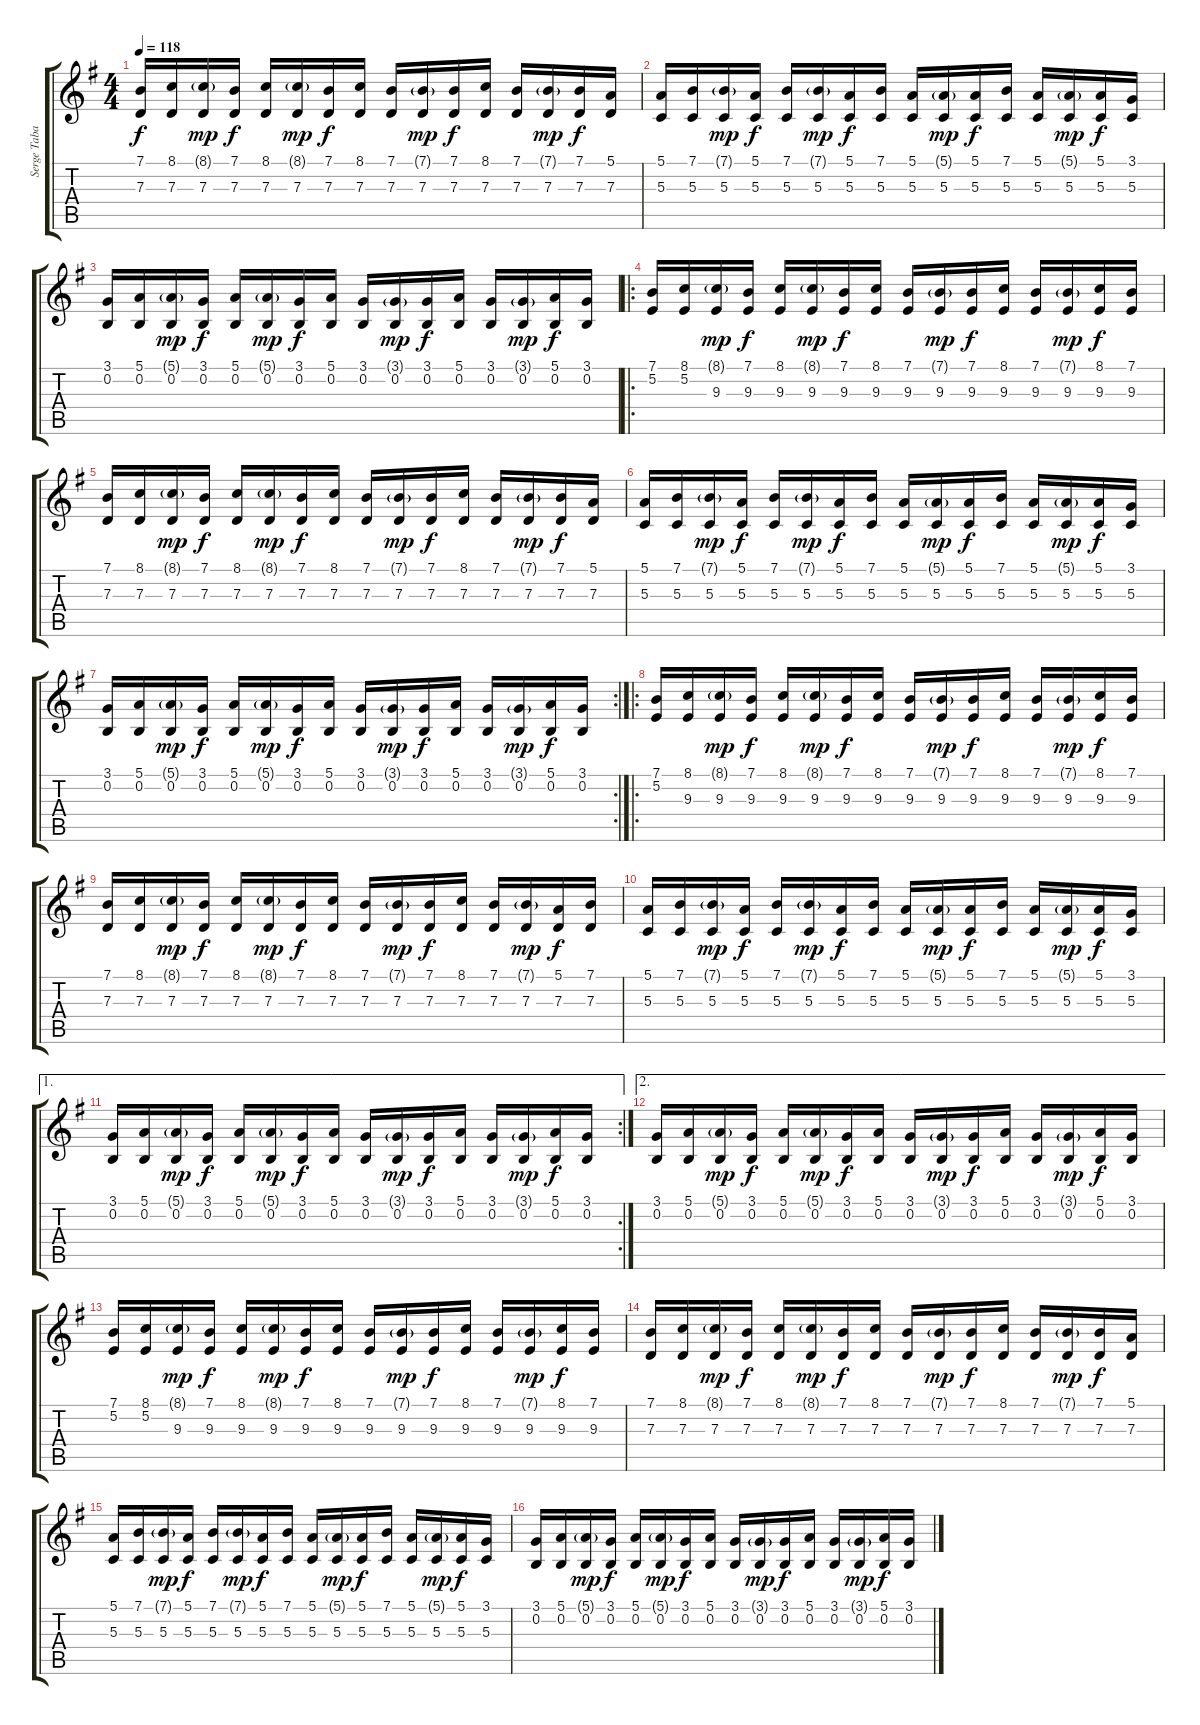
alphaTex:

\track ("Serge Tabachnikov Guitar Loop " "Serge Taba") {instrument brightacousticpiano}
\staff {score tabs}
\tuning (E4 B3 G3 D3 A2 E2) {hide}
\ts (4 4)
\tempo 118
\clef g2
\ks eminor
(7.1 7.3).16{dy f} (8.1 7.3).16 (8.1{g} 7.3).16{dy mp} (7.1 7.3).16{dy f} (8.1 7.3).16 (8.1{g} 7.3).16{dy mp} (7.1 7.3).16{dy f} (8.1 7.3).16 (7.1 7.3).16 (7.1{g} 7.3).16{dy mp} (7.1 7.3).16{dy f} (8.1 7.3).16 (7.1 7.3).16 (7.1{g} 7.3).16{dy mp} (7.1 7.3).16{dy f} (5.1 7.3).16 |
(5.1 5.3).16 (7.1 5.3).16 (7.1{g} 5.3).16{dy mp} (5.1 5.3).16{dy f} (7.1 5.3).16 (7.1{g} 5.3).16{dy mp} (5.1 5.3).16{dy f} (7.1 5.3).16 (5.1 5.3).16 (5.1{g} 5.3).16{dy mp} (5.1 5.3).16{dy f} (7.1 5.3).16 (5.1 5.3).16 (5.1{g} 5.3).16{dy mp} (5.1 5.3).16{dy f} (3.1 5.3).16 |
(3.1 0.2).16 (5.1 0.2).16 (5.1{g} 0.2).16{dy mp} (3.1 0.2).16{dy f} (5.1 0.2).16 (5.1{g} 0.2).16{dy mp} (3.1 0.2).16{dy f} (5.1 0.2).16 (3.1 0.2).16 (3.1{g} 0.2).16{dy mp} (3.1 0.2).16{dy f} (5.1 0.2).16 (3.1 0.2).16 (3.1{g} 0.2).16{dy mp} (5.1 0.2).16{dy f} (3.1 0.2).16 |
\ro
(7.1 5.2).16{volume 16} (8.1 5.2).16 (8.1{g} 9.3).16{dy mp} (7.1 9.3).16{dy f} (8.1 9.3).16 (8.1{g} 9.3).16{dy mp} (7.1 9.3).16{dy f} (8.1 9.3).16 (7.1 9.3).16 (7.1{g} 9.3).16{dy mp} (7.1 9.3).16{dy f} (8.1 9.3).16 (7.1 9.3).16 (7.1{g} 9.3).16{dy mp} (8.1 9.3).16{dy f} (7.1 9.3).16 |
(7.1 7.3).16 (8.1 7.3).16 (8.1{g} 7.3).16{dy mp} (7.1 7.3).16{dy f} (8.1 7.3).16 (8.1{g} 7.3).16{dy mp} (7.1 7.3).16{dy f} (8.1 7.3).16 (7.1 7.3).16 (7.1{g} 7.3).16{dy mp} (7.1 7.3).16{dy f} (8.1 7.3).16 (7.1 7.3).16 (7.1{g} 7.3).16{dy mp} (7.1 7.3).16{dy f} (5.1 7.3).16 |
(5.1 5.3).16 (7.1 5.3).16 (7.1{g} 5.3).16{dy mp} (5.1 5.3).16{dy f} (7.1 5.3).16 (7.1{g} 5.3).16{dy mp} (5.1 5.3).16{dy f} (7.1 5.3).16 (5.1 5.3).16 (5.1{g} 5.3).16{dy mp} (5.1 5.3).16{dy f} (7.1 5.3).16 (5.1 5.3).16 (5.1{g} 5.3).16{dy mp} (5.1 5.3).16{dy f} (3.1 5.3).16 |
\rc 2
(3.1 0.2).16 (5.1 0.2).16 (5.1{g} 0.2).16{dy mp} (3.1 0.2).16{dy f} (5.1 0.2).16 (5.1{g} 0.2).16{dy mp} (3.1 0.2).16{dy f} (5.1 0.2).16 (3.1 0.2).16 (3.1{g} 0.2).16{dy mp} (3.1 0.2).16{dy f} (5.1 0.2).16 (3.1 0.2).16 (3.1{g} 0.2).16{dy mp} (5.1 0.2).16{dy f} (3.1 0.2).16 |
\ro
(7.1 5.2).16 (8.1 9.3).16 (8.1{g} 9.3).16{dy mp} (7.1 9.3).16{dy f} (8.1 9.3).16 (8.1{g} 9.3).16{dy mp} (7.1 9.3).16{dy f} (8.1 9.3).16 (7.1 9.3).16 (7.1{g} 9.3).16{dy mp} (7.1 9.3).16{dy f} (8.1 9.3).16 (7.1 9.3).16 (7.1{g} 9.3).16{dy mp} (8.1 9.3).16{dy f} (7.1 9.3).16 |
(7.1 7.3).16 (8.1 7.3).16 (8.1{g} 7.3).16{dy mp} (7.1 7.3).16{dy f} (8.1 7.3).16 (8.1{g} 7.3).16{dy mp} (7.1 7.3).16{dy f} (8.1 7.3).16 (7.1 7.3).16 (7.1{g} 7.3).16{dy mp} (7.1 7.3).16{dy f} (8.1 7.3).16 (7.1 7.3).16 (7.1{g} 7.3).16{dy mp} (5.1 7.3).16{dy f} (7.1 7.3).16 |
(5.1 5.3).16 (7.1 5.3).16 (7.1{g} 5.3).16{dy mp} (5.1 5.3).16{dy f} (7.1 5.3).16 (7.1{g} 5.3).16{dy mp} (5.1 5.3).16{dy f} (7.1 5.3).16 (5.1 5.3).16 (5.1{g} 5.3).16{dy mp} (5.1 5.3).16{dy f} (7.1 5.3).16 (5.1 5.3).16 (5.1{g} 5.3).16{dy mp} (5.1 5.3).16{dy f} (3.1 5.3).16 |
\ae 1
\rc 2
(3.1 0.2).16 (5.1 0.2).16 (5.1{g} 0.2).16{dy mp} (3.1 0.2).16{dy f} (5.1 0.2).16 (5.1{g} 0.2).16{dy mp} (3.1 0.2).16{dy f} (5.1 0.2).16 (3.1 0.2).16 (3.1{g} 0.2).16{dy mp} (3.1 0.2).16{dy f} (5.1 0.2).16 (3.1 0.2).16 (3.1{g} 0.2).16{dy mp} (5.1 0.2).16{dy f} (3.1 0.2).16 |
\ae 2
(3.1 0.2).16 (5.1 0.2).16 (5.1{g} 0.2).16{dy mp} (3.1 0.2).16{dy f} (5.1 0.2).16 (5.1{g} 0.2).16{dy mp} (3.1 0.2).16{dy f} (5.1 0.2).16 (3.1 0.2).16 (3.1{g} 0.2).16{dy mp} (3.1 0.2).16{dy f} (5.1 0.2).16 (3.1 0.2).16 (3.1{g} 0.2).16{dy mp} (5.1 0.2).16{dy f} (3.1 0.2).16 |
(7.1 5.2).16{volume 9} (8.1 5.2).16 (8.1{g} 9.3).16{dy mp} (7.1 9.3).16{dy f} (8.1 9.3).16 (8.1{g} 9.3).16{dy mp} (7.1 9.3).16{dy f} (8.1 9.3).16 (7.1 9.3).16 (7.1{g} 9.3).16{dy mp} (7.1 9.3).16{dy f} (8.1 9.3).16 (7.1 9.3).16 (7.1{g} 9.3).16{dy mp} (8.1 9.3).16{dy f} (7.1 9.3).16 |
(7.1 7.3).16 (8.1 7.3).16 (8.1{g} 7.3).16{dy mp} (7.1 7.3).16{dy f} (8.1 7.3).16 (8.1{g} 7.3).16{dy mp} (7.1 7.3).16{dy f} (8.1 7.3).16 (7.1 7.3).16 (7.1{g} 7.3).16{dy mp} (7.1 7.3).16{dy f} (8.1 7.3).16 (7.1 7.3).16 (7.1{g} 7.3).16{dy mp} (7.1 7.3).16{dy f} (5.1 7.3).16 |
(5.1 5.3).16 (7.1 5.3).16 (7.1{g} 5.3).16{dy mp} (5.1 5.3).16{dy f} (7.1 5.3).16 (7.1{g} 5.3).16{dy mp} (5.1 5.3).16{dy f} (7.1 5.3).16 (5.1 5.3).16 (5.1{g} 5.3).16{dy mp} (5.1 5.3).16{dy f} (7.1 5.3).16 (5.1 5.3).16 (5.1{g} 5.3).16{dy mp} (5.1 5.3).16{dy f} (3.1 5.3).16 |
(3.1 0.2).16 (5.1 0.2).16 (5.1{g} 0.2).16{dy mp} (3.1 0.2).16{dy f} (5.1 0.2).16 (5.1{g} 0.2).16{dy mp} (3.1 0.2).16{dy f} (5.1 0.2).16 (3.1 0.2).16 (3.1{g} 0.2).16{dy mp} (3.1 0.2).16{dy f} (5.1 0.2).16 (3.1 0.2).16 (3.1{g} 0.2).16{dy mp} (5.1 0.2).16{dy f} (3.1 0.2).16
